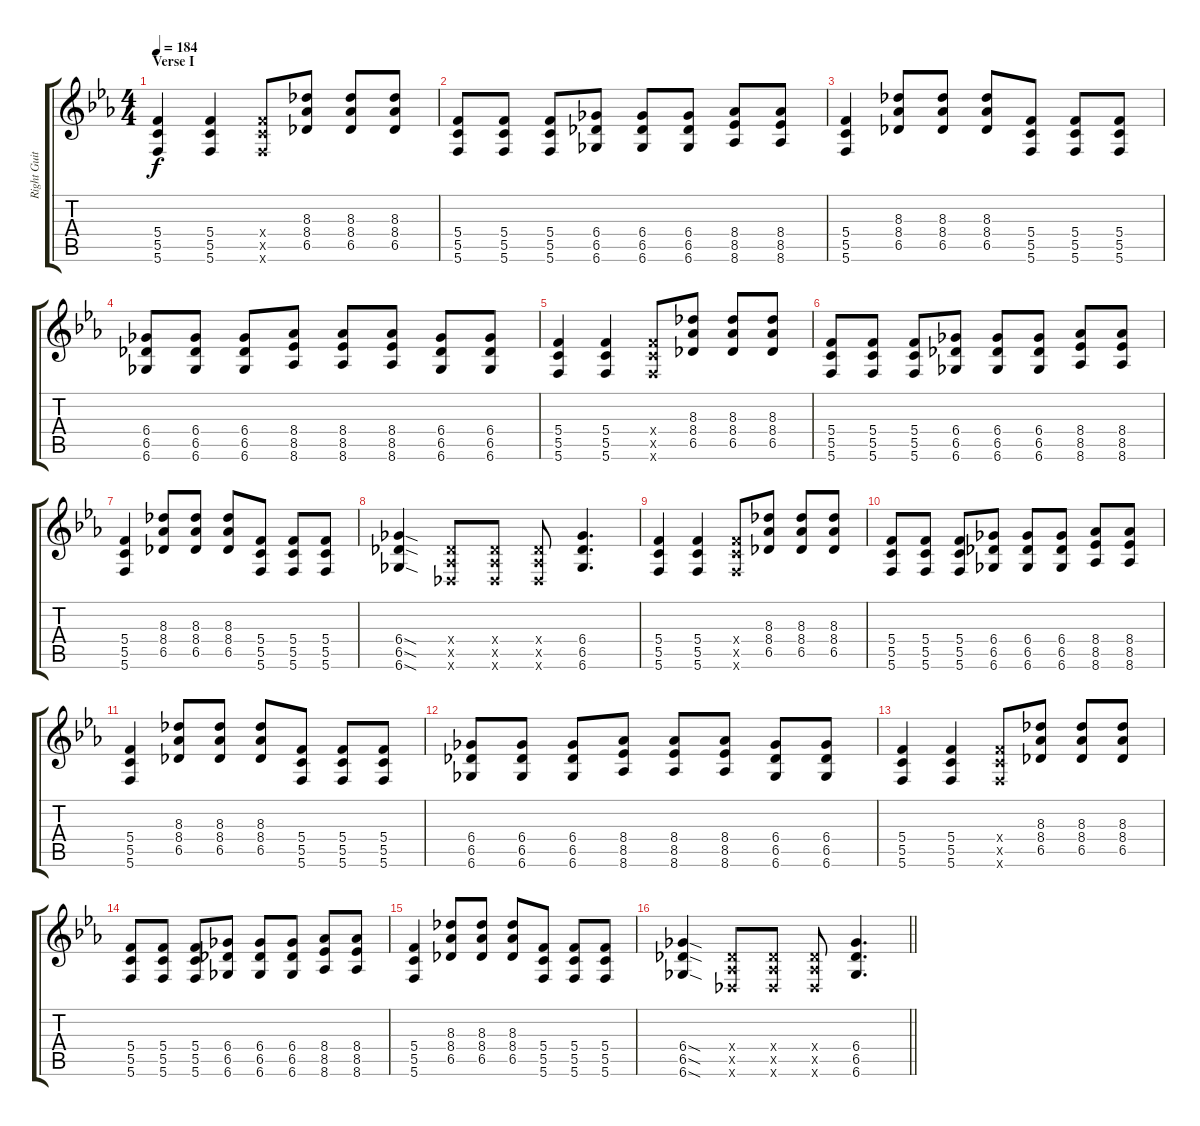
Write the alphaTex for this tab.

\track ("Right Guitar" "Right Guit") {instrument distortionguitar}
\staff {score tabs}
\tuning (D4 A3 F3 C3 G2 C2) {hide}
\ts (4 4)
\section ("" "Verse I")
\tempo 184
\clef g2
\ks eb
(5.4 5.5 5.6).4{dy f} (5.4 5.5 5.6).4 (5.4{x} 5.5{x} 5.6{x}).8 (8.3 8.4 6.5).8 (8.3 8.4 6.5).8 (8.3 8.4 6.5).8 |
(5.4 5.5 5.6).8 (5.4 5.5 5.6).8 (5.4 5.5 5.6).8 (6.4 6.5 6.6).8 (6.4 6.5 6.6).8 (6.4 6.5 6.6).8 (8.4 8.5 8.6).8 (8.4 8.5 8.6).8 |
(5.4 5.5 5.6).4 (8.3 8.4 6.5).8 (8.3 8.4 6.5).8 (8.3 8.4 6.5).8 (5.4 5.5 5.6).8 (5.4 5.5 5.6).8 (5.4 5.5 5.6).8 |
(6.4 6.5 6.6).8 (6.4 6.5 6.6).8 (6.4 6.5 6.6).8 (8.4 8.5 8.6).8 (8.4 8.5 8.6).8 (8.4 8.5 8.6).8 (6.4 6.5 6.6).8 (6.4 6.5 6.6).8 |
(5.4 5.5 5.6).4 (5.4 5.5 5.6).4 (5.4{x} 5.5{x} 5.6{x}).8 (8.3 8.4 6.5).8 (8.3 8.4 6.5).8 (8.3 8.4 6.5).8 |
(5.4 5.5 5.6).8 (5.4 5.5 5.6).8 (5.4 5.5 5.6).8 (6.4 6.5 6.6).8 (6.4 6.5 6.6).8 (6.4 6.5 6.6).8 (8.4 8.5 8.6).8 (8.4 8.5 8.6).8 |
(5.4 5.5 5.6).4 (8.3 8.4 6.5).8 (8.3 8.4 6.5).8 (8.3 8.4 6.5).8 (5.4 5.5 5.6).8 (5.4 5.5 5.6).8 (5.4 5.5 5.6).8 |
(6.4{sod} 6.5{sod} 6.6{sod}).4 (1.4{x} 1.5{x} 1.6{x}).8 (1.4{x} 1.5{x} 1.6{x}).8 (1.4{x} 1.5{x} 1.6{x}).8 (6.4 6.5 6.6).4{d} |
(5.4 5.5 5.6).4 (5.4 5.5 5.6).4 (5.4{x} 5.5{x} 5.6{x}).8 (8.3 8.4 6.5).8 (8.3 8.4 6.5).8 (8.3 8.4 6.5).8 |
(5.4 5.5 5.6).8 (5.4 5.5 5.6).8 (5.4 5.5 5.6).8 (6.4 6.5 6.6).8 (6.4 6.5 6.6).8 (6.4 6.5 6.6).8 (8.4 8.5 8.6).8 (8.4 8.5 8.6).8 |
(5.4 5.5 5.6).4 (8.3 8.4 6.5).8 (8.3 8.4 6.5).8 (8.3 8.4 6.5).8 (5.4 5.5 5.6).8 (5.4 5.5 5.6).8 (5.4 5.5 5.6).8 |
(6.4 6.5 6.6).8 (6.4 6.5 6.6).8 (6.4 6.5 6.6).8 (8.4 8.5 8.6).8 (8.4 8.5 8.6).8 (8.4 8.5 8.6).8 (6.4 6.5 6.6).8 (6.4 6.5 6.6).8 |
(5.4 5.5 5.6).4 (5.4 5.5 5.6).4 (5.4{x} 5.5{x} 5.6{x}).8 (8.3 8.4 6.5).8 (8.3 8.4 6.5).8 (8.3 8.4 6.5).8 |
(5.4 5.5 5.6).8 (5.4 5.5 5.6).8 (5.4 5.5 5.6).8 (6.4 6.5 6.6).8 (6.4 6.5 6.6).8 (6.4 6.5 6.6).8 (8.4 8.5 8.6).8 (8.4 8.5 8.6).8 |
(5.4 5.5 5.6).4 (8.3 8.4 6.5).8 (8.3 8.4 6.5).8 (8.3 8.4 6.5).8 (5.4 5.5 5.6).8 (5.4 5.5 5.6).8 (5.4 5.5 5.6).8 |
\barLineRight lightlight
(6.4{sod} 6.5{sod} 6.6{sod}).4 (1.4{x} 1.5{x} 1.6{x}).8 (1.4{x} 1.5{x} 1.6{x}).8 (1.4{x} 1.5{x} 1.6{x}).8 (6.4 6.5 6.6).4{d}
